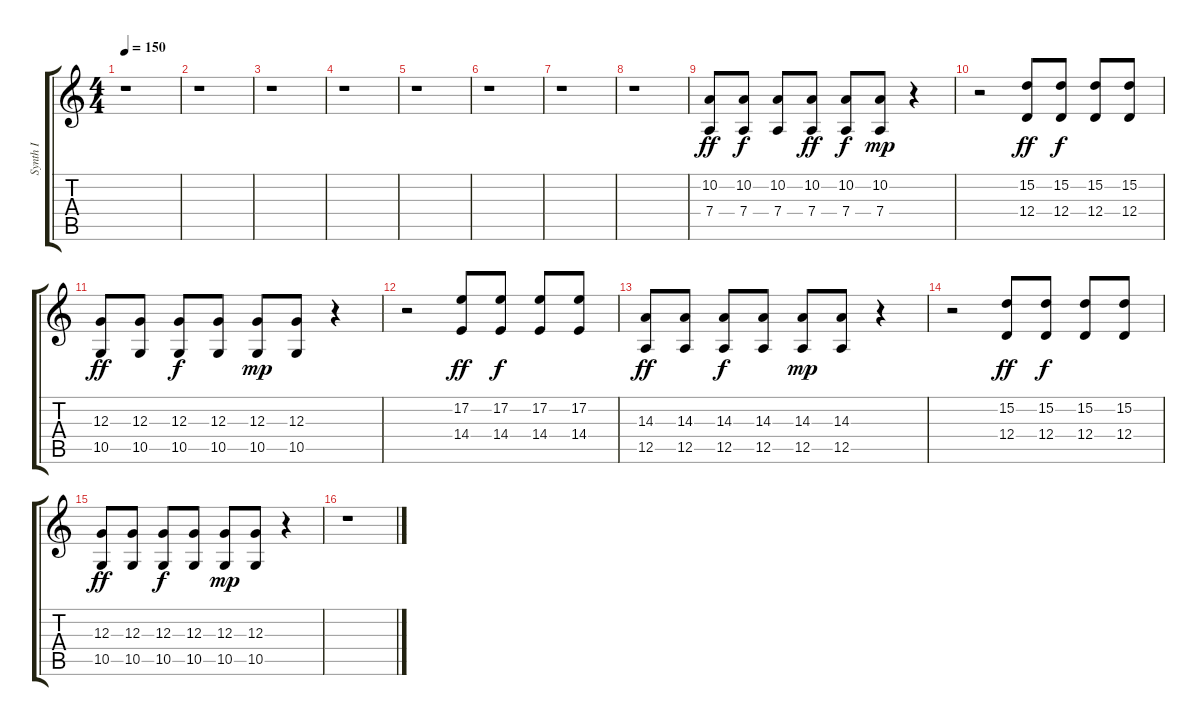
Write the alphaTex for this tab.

\track ("Synth I" "Synth I") {instrument brightacousticpiano}
\staff {score tabs}
\tuning (E4 B3 G3 D3 A2 E2) {hide}
\ts (4 4)
\tempo 150
\clef g2
\ks c
r.1{dy mp} |
r.1 |
r.1 |
r.1 |
r.1 |
r.1 |
r.1 |
r.1 |
(10.2 7.4).8{dy ff} (10.2 7.4).8{dy f} (10.2 7.4).8 (10.2 7.4).8{dy ff} (10.2 7.4).8{dy f} (10.2 7.4).8{dy mp} r.4 |
r.2 (15.2 12.4).8{dy ff} (15.2 12.4).8{dy f} (15.2 12.4).8 (15.2 12.4).8 |
(12.3 10.5).8{dy ff} (12.3 10.5).8 (12.3 10.5).8{dy f} (12.3 10.5).8 (12.3 10.5).8{dy mp} (12.3 10.5).8 r.4 |
r.2 (17.2 14.4).8{dy ff} (17.2 14.4).8{dy f} (17.2 14.4).8 (17.2 14.4).8 |
(14.3 12.5).8{dy ff} (14.3 12.5).8 (14.3 12.5).8{dy f} (14.3 12.5).8 (14.3 12.5).8{dy mp} (14.3 12.5).8 r.4 |
r.2 (15.2 12.4).8{dy ff} (15.2 12.4).8{dy f} (15.2 12.4).8 (15.2 12.4).8 |
(12.3 10.5).8{dy ff} (12.3 10.5).8 (12.3 10.5).8{dy f} (12.3 10.5).8 (12.3 10.5).8{dy mp} (12.3 10.5).8 r.4 |
r.1
